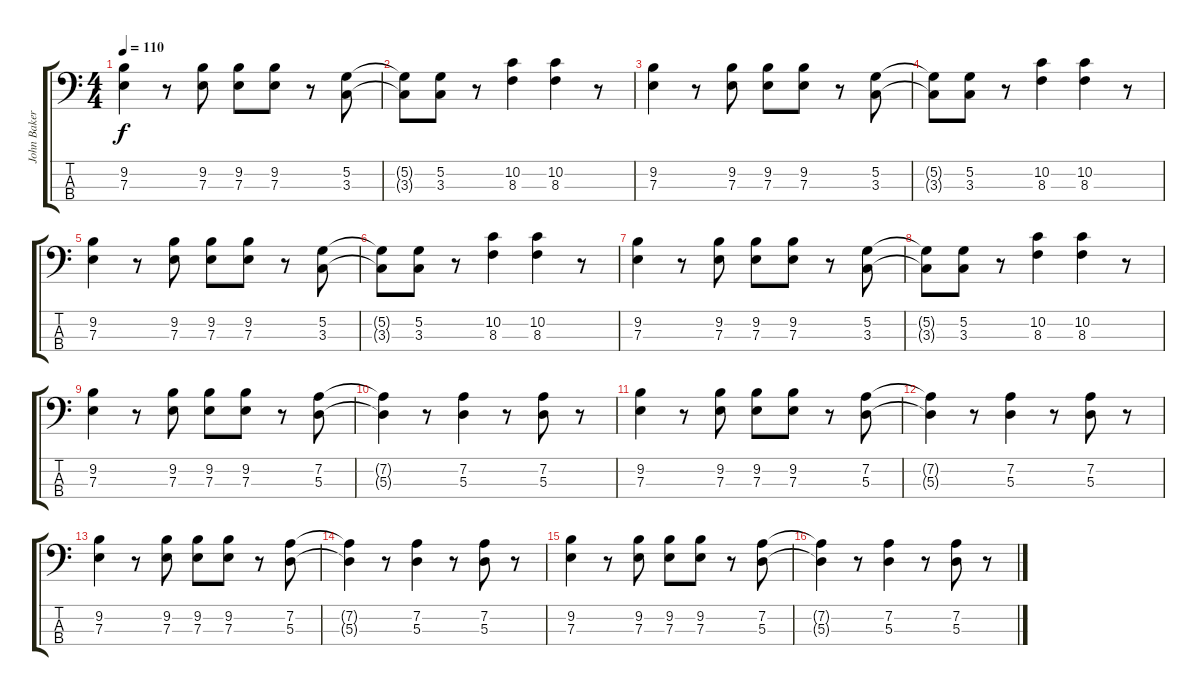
\track ("John Baker Saunders" "John Baker") {instrument acousticbass}
\staff {score tabs}
\tuning (G2 D2 A1 E1) {hide}
\ts (4 4)
\tempo 110
\clef f4
\ks c
(9.2 7.3).4{dy f} r.8 (9.2 7.3).8 (9.2 7.3).8 (9.2 7.3).8 r.8 (5.2 3.3).8 |
(5.2{t} 3.3{t}).8 (5.2 3.3).8 r.8 (10.2 8.3).4 (10.2 8.3).4 r.8 |
(9.2 7.3).4 r.8 (9.2 7.3).8 (9.2 7.3).8 (9.2 7.3).8 r.8 (5.2 3.3).8 |
(5.2{t} 3.3{t}).8 (5.2 3.3).8 r.8 (10.2 8.3).4 (10.2 8.3).4 r.8 |
(9.2 7.3).4 r.8 (9.2 7.3).8 (9.2 7.3).8 (9.2 7.3).8 r.8 (5.2 3.3).8 |
(5.2{t} 3.3{t}).8 (5.2 3.3).8 r.8 (10.2 8.3).4 (10.2 8.3).4 r.8 |
(9.2 7.3).4 r.8 (9.2 7.3).8 (9.2 7.3).8 (9.2 7.3).8 r.8 (5.2 3.3).8 |
(5.2{t} 3.3{t}).8 (5.2 3.3).8 r.8 (10.2 8.3).4 (10.2 8.3).4 r.8 |
(9.2 7.3).4 r.8 (9.2 7.3).8 (9.2 7.3).8 (9.2 7.3).8 r.8 (7.2 5.3).8 |
(7.2{t} 5.3{t}).4 r.8 (7.2 5.3).4 r.8 (7.2 5.3).8 r.8 |
(9.2 7.3).4 r.8 (9.2 7.3).8 (9.2 7.3).8 (9.2 7.3).8 r.8 (7.2 5.3).8 |
(7.2{t} 5.3{t}).4 r.8 (7.2 5.3).4 r.8 (7.2 5.3).8 r.8 |
(9.2 7.3).4 r.8 (9.2 7.3).8 (9.2 7.3).8 (9.2 7.3).8 r.8 (7.2 5.3).8 |
(7.2{t} 5.3{t}).4 r.8 (7.2 5.3).4 r.8 (7.2 5.3).8 r.8 |
(9.2 7.3).4 r.8 (9.2 7.3).8 (9.2 7.3).8 (9.2 7.3).8 r.8 (7.2 5.3).8 |
(7.2{t} 5.3{t}).4 r.8 (7.2 5.3).4 r.8 (7.2 5.3).8 r.8
